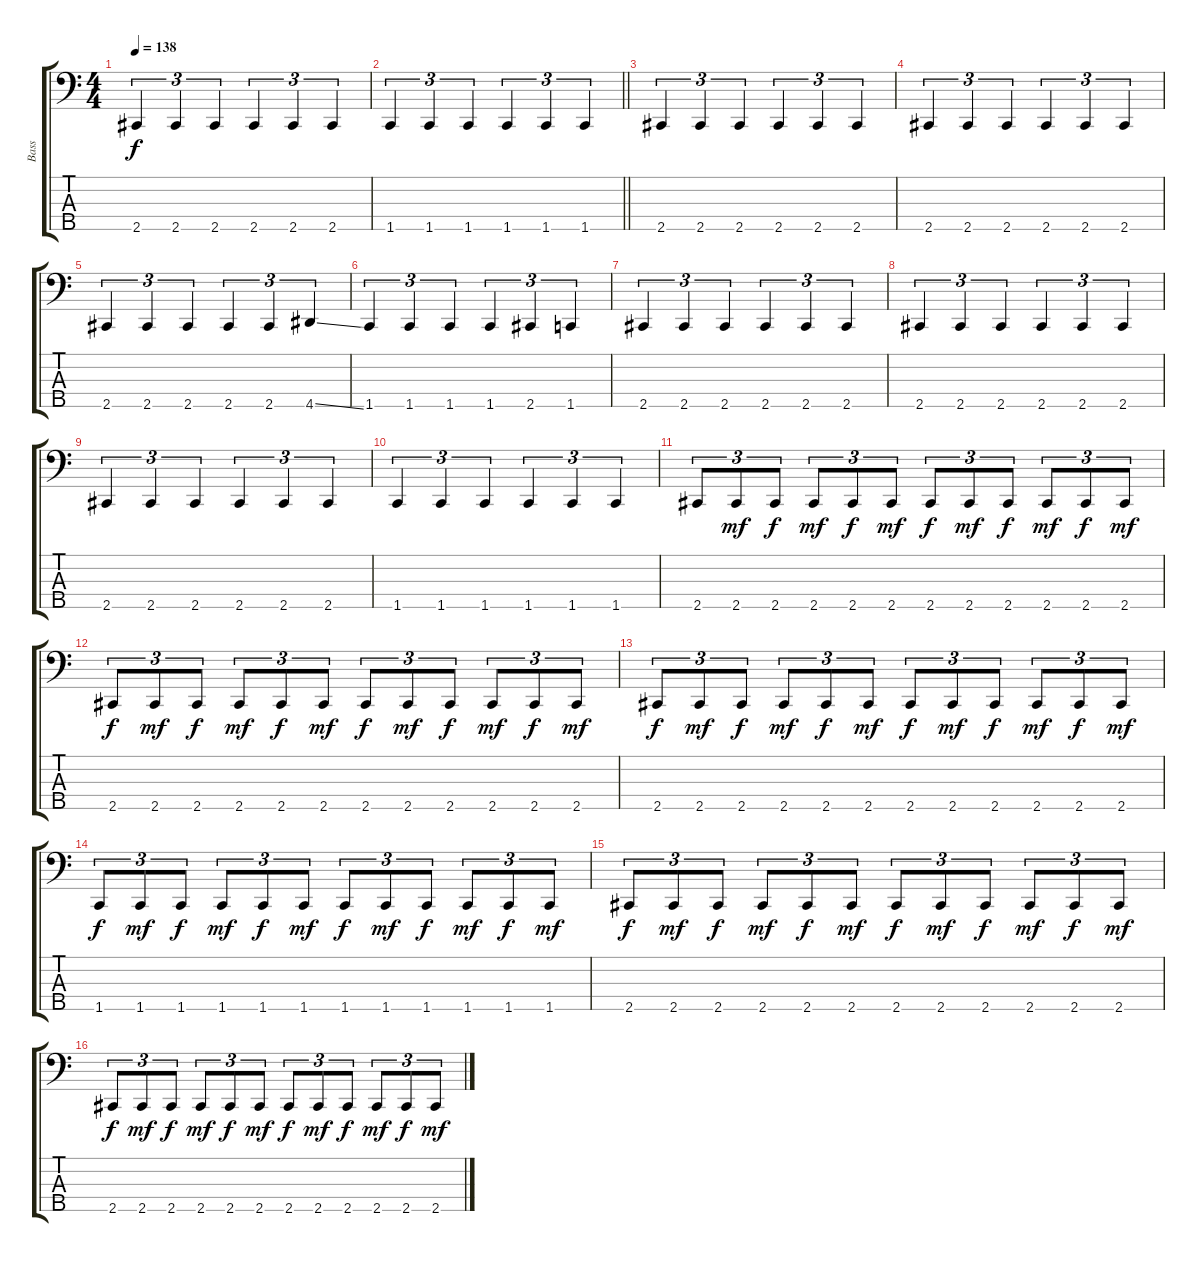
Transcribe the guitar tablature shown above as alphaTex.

\track ("Bass" "Bass") {instrument electricbassfinger}
\staff {score tabs}
\tuning (G2 D2 A1 E1 B0) {hide}
\ts (4 4)
\tempo 138
\clef f4
\ks c
2.5.4{tu (3 2) dy f} 2.5.4{tu (3 2)} 2.5.4{tu (3 2)} 2.5.4{tu (3 2)} 2.5.4{tu (3 2)} 2.5.4{tu (3 2)} |
\barLineRight lightlight
1.5.4{tu (3 2)} 1.5.4{tu (3 2)} 1.5.4{tu (3 2)} 1.5.4{tu (3 2)} 1.5.4{tu (3 2)} 1.5.4{tu (3 2)} |
\section ("" "")
2.5.4{tu (3 2)} 2.5.4{tu (3 2)} 2.5.4{tu (3 2)} 2.5.4{tu (3 2)} 2.5.4{tu (3 2)} 2.5.4{tu (3 2)} |
2.5.4{tu (3 2)} 2.5.4{tu (3 2)} 2.5.4{tu (3 2)} 2.5.4{tu (3 2)} 2.5.4{tu (3 2)} 2.5.4{tu (3 2)} |
2.5.4{tu (3 2)} 2.5.4{tu (3 2)} 2.5.4{tu (3 2)} 2.5.4{tu (3 2)} 2.5.4{tu (3 2)} 4.5{ss}.4{tu (3 2)} |
1.5.4{tu (3 2)} 1.5.4{tu (3 2)} 1.5.4{tu (3 2)} 1.5.4{tu (3 2)} 2.5.4{tu (3 2)} 1.5.4{tu (3 2)} |
2.5.4{tu (3 2)} 2.5.4{tu (3 2)} 2.5.4{tu (3 2)} 2.5.4{tu (3 2)} 2.5.4{tu (3 2)} 2.5.4{tu (3 2)} |
2.5.4{tu (3 2)} 2.5.4{tu (3 2)} 2.5.4{tu (3 2)} 2.5.4{tu (3 2)} 2.5.4{tu (3 2)} 2.5.4{tu (3 2)} |
2.5.4{tu (3 2)} 2.5.4{tu (3 2)} 2.5.4{tu (3 2)} 2.5.4{tu (3 2)} 2.5.4{tu (3 2)} 2.5.4{tu (3 2)} |
1.5.4{tu (3 2)} 1.5.4{tu (3 2)} 1.5.4{tu (3 2)} 1.5.4{tu (3 2)} 1.5.4{tu (3 2)} 1.5.4{tu (3 2)} |
2.5.8{tu (3 2)} 2.5.8{tu (3 2) dy mf} 2.5.8{tu (3 2) dy f} 2.5.8{tu (3 2) dy mf} 2.5.8{tu (3 2) dy f} 2.5.8{tu (3 2) dy mf} 2.5.8{tu (3 2) dy f} 2.5.8{tu (3 2) dy mf} 2.5.8{tu (3 2) dy f} 2.5.8{tu (3 2) dy mf} 2.5.8{tu (3 2) dy f} 2.5.8{tu (3 2) dy mf} |
2.5.8{tu (3 2) dy f} 2.5.8{tu (3 2) dy mf} 2.5.8{tu (3 2) dy f} 2.5.8{tu (3 2) dy mf} 2.5.8{tu (3 2) dy f} 2.5.8{tu (3 2) dy mf} 2.5.8{tu (3 2) dy f} 2.5.8{tu (3 2) dy mf} 2.5.8{tu (3 2) dy f} 2.5.8{tu (3 2) dy mf} 2.5.8{tu (3 2) dy f} 2.5.8{tu (3 2) dy mf} |
2.5.8{tu (3 2) dy f} 2.5.8{tu (3 2) dy mf} 2.5.8{tu (3 2) dy f} 2.5.8{tu (3 2) dy mf} 2.5.8{tu (3 2) dy f} 2.5.8{tu (3 2) dy mf} 2.5.8{tu (3 2) dy f} 2.5.8{tu (3 2) dy mf} 2.5.8{tu (3 2) dy f} 2.5.8{tu (3 2) dy mf} 2.5.8{tu (3 2) dy f} 2.5.8{tu (3 2) dy mf} |
1.5.8{tu (3 2) dy f} 1.5.8{tu (3 2) dy mf} 1.5.8{tu (3 2) dy f} 1.5.8{tu (3 2) dy mf} 1.5.8{tu (3 2) dy f} 1.5.8{tu (3 2) dy mf} 1.5.8{tu (3 2) dy f} 1.5.8{tu (3 2) dy mf} 1.5.8{tu (3 2) dy f} 1.5.8{tu (3 2) dy mf} 1.5.8{tu (3 2) dy f} 1.5.8{tu (3 2) dy mf} |
2.5.8{tu (3 2) dy f} 2.5.8{tu (3 2) dy mf} 2.5.8{tu (3 2) dy f} 2.5.8{tu (3 2) dy mf} 2.5.8{tu (3 2) dy f} 2.5.8{tu (3 2) dy mf} 2.5.8{tu (3 2) dy f} 2.5.8{tu (3 2) dy mf} 2.5.8{tu (3 2) dy f} 2.5.8{tu (3 2) dy mf} 2.5.8{tu (3 2) dy f} 2.5.8{tu (3 2) dy mf} |
2.5.8{tu (3 2) dy f} 2.5.8{tu (3 2) dy mf} 2.5.8{tu (3 2) dy f} 2.5.8{tu (3 2) dy mf} 2.5.8{tu (3 2) dy f} 2.5.8{tu (3 2) dy mf} 2.5.8{tu (3 2) dy f} 2.5.8{tu (3 2) dy mf} 2.5.8{tu (3 2) dy f} 2.5.8{tu (3 2) dy mf} 2.5.8{tu (3 2) dy f} 2.5.8{tu (3 2) dy mf}
